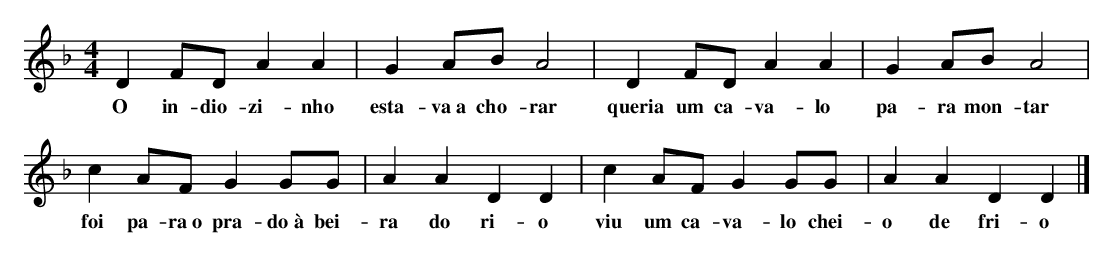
X:1
M: 4/4
K: Dm
L: 1/4
D F/D/ A A| G A/B/ A2 | D F/D/ A A| G A/B/ A2 |
w:O in-dio-zi-nho| esta-va~a cho-rar | queria um ca-va-lo| pa-ra mon-tar
c A/F/ G G/G/|A A D D | c A/F/ G G/G/| A A D D |]
w:foi pa-ra~o pra-do~à bei-|ra do ri-o | viu um ca-va-lo chei-|o de fri-o
